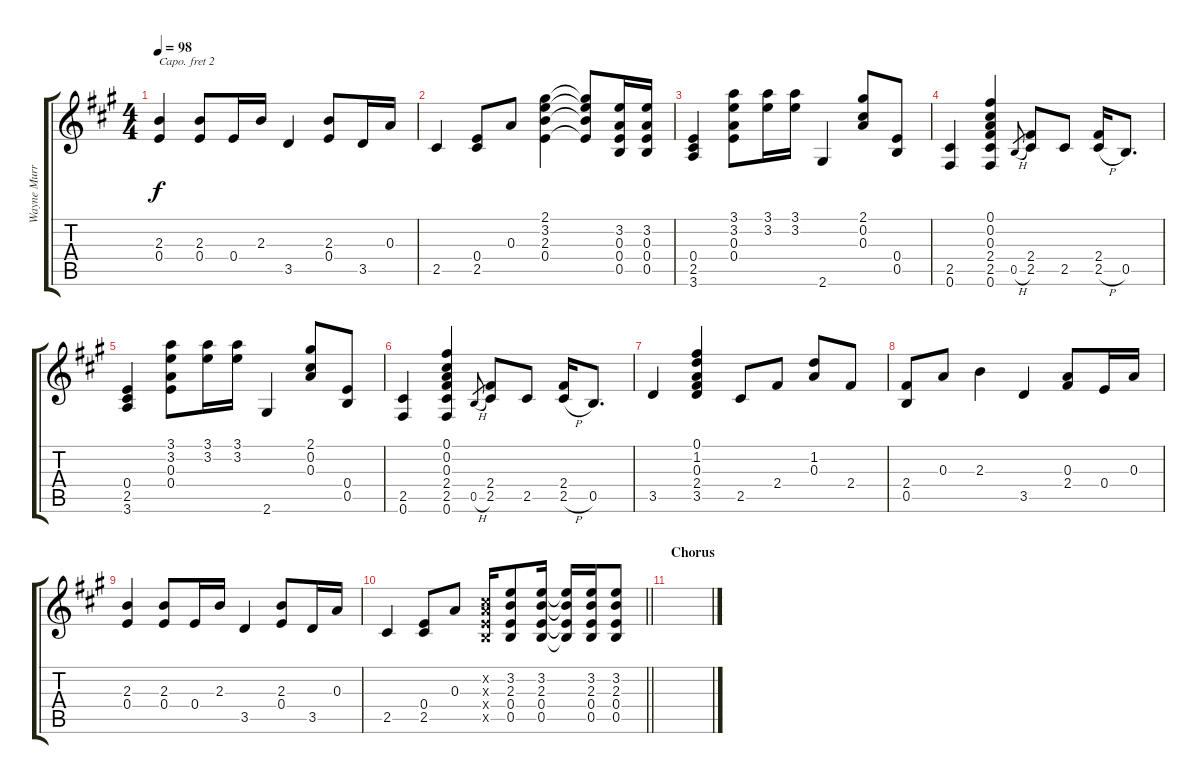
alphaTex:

\track ("Wayne Murray (Guitar)" "Wayne Murr") {instrument acousticguitarsteel}
\staff {score tabs}
\capo 2
\tuning (E4 B3 G3 D3 A2 E2) {hide}
\ts (4 4)
\tempo 98
\clef g2
\ks a
(2.3 0.4).4{dy f} (2.3 0.4).8 0.4.16 2.3.16 3.5.4 (2.3 0.4).8 3.5.16 0.3.16 |
2.5.4 (0.4 2.5).8 0.3.8 (2.1 3.2 2.3 0.4).4 (2.1{t} 3.2{t} 2.3{t} 0.4{t}).8 (3.2 0.3 0.4 0.5).16 (3.2 0.3 0.4 0.5).16 |
(0.4 2.5 3.6).4 (3.1 3.2 0.3 0.4).8 (3.1 3.2).16 (3.1 3.2).16 2.6.4 (2.1 0.2 0.3).8 (0.4 0.5).8 |
(2.5 0.6).4 (0.1 0.2 0.3 2.4 2.5 0.6).4 0.5{h}.8{gr} (2.4 2.5).8 2.5.8 (2.4 2.5{h}).16 0.5.8{d} |
(0.4 2.5 3.6).4 (3.1 3.2 0.3 0.4).8 (3.1 3.2).16 (3.1 3.2).16 2.6.4 (2.1 0.2 0.3).8 (0.4 0.5).8 |
(2.5 0.6).4 (0.1 0.2 0.3 2.4 2.5 0.6).4 0.5{h}.8{gr} (2.4 2.5).8 2.5.8 (2.4 2.5{h}).16 0.5.8{d} |
3.5.4 (0.1 1.2 0.3 2.4 3.5).4 2.5.8 2.4.8 (1.2 0.3).8 2.4.8 |
(2.4 0.5).8 0.3.8 2.3.4 3.5.4 (0.3 2.4).8 0.4.16 0.3.16 |
(2.3 0.4).4 (2.3 0.4).8 0.4.16 2.3.16 3.5.4 (2.3 0.4).8 3.5.16 0.3.16 |
\barLineRight lightlight
2.5.4 (0.4 2.5).8 0.3.8 (0.2{x} 0.3{x} 0.4{x} 0.5{x}).16 (3.2 2.3 0.4 0.5).8 (3.2 2.3 0.4 0.5).16 (3.2{t} 2.3{t} 0.4{t} 0.5{t}).16 (3.2 2.3 0.4 0.5).16 (3.2 2.3 0.4 0.5).8 |
\section ("" "Chorus")
